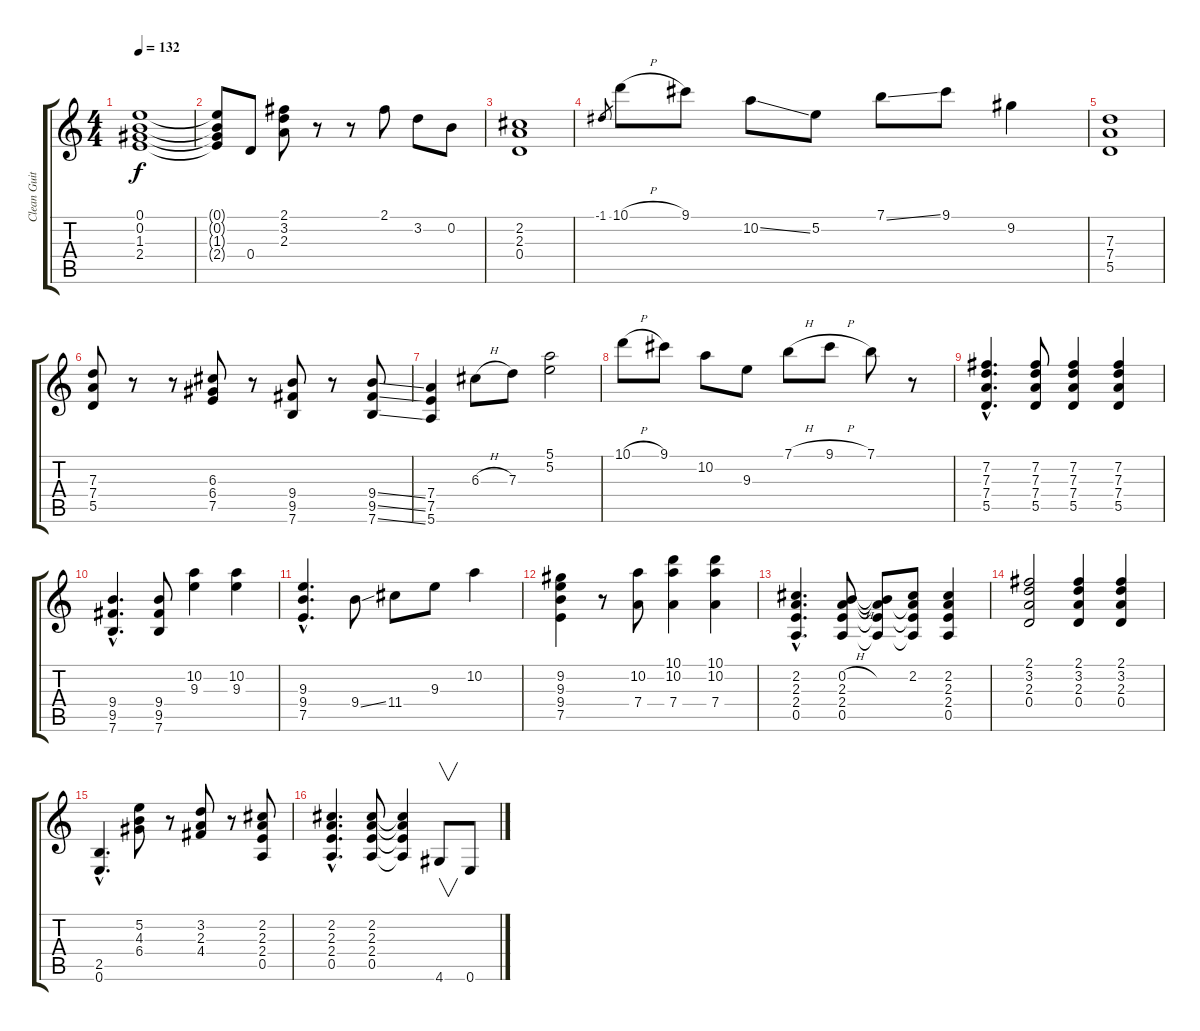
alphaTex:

\track ("Clean Guitar" "Clean Guit") {instrument electricguitarclean}
\staff {score tabs}
\tuning (E4 B3 G3 D3 A2 E2) {hide}
\ts (4 4)
\tempo 132
\clef g2
\ks c
(0.1 0.2 1.3 2.4).1{dy f} |
(0.1{t} 0.2{t} 1.3{t} 2.4{t}).8 0.4.8 (2.1 3.2 2.3).8 r.8 r.8 2.1.8 3.2.8 0.2.8 |
(2.2 2.3 0.4).1 |
-1.1.8{gr} 10.1{h}.8 9.1.8 10.2{ss}.8 5.2.8 7.1{ss}.8 9.1.8 9.2.4 |
(7.3 7.4 5.5).1 |
(7.3 7.4 5.5).8 r.8 r.8 (6.3 6.4 7.5).8 r.8 (9.4 9.5 7.6).8 r.8 (9.4{ss} 9.5{ss} 7.6{ss}).8 |
(7.4 7.5 5.6).4 6.3{h}.8 7.3.8 (5.1 5.2).2 |
10.1{h}.8 9.1.8 10.2.8 9.3.8 7.1{h}.8 9.1{h}.8 7.1.8 r.8 |
(7.2{hac} 7.3{hac} 7.4{hac} 5.5{hac}).4{d} (7.2 7.3 7.4 5.5).8 (7.2 7.3 7.4 5.5).4 (7.2 7.3 7.4 5.5).4 |
(9.4{hac} 9.5{hac} 7.6{hac}).4{d} (9.4 9.5 7.6).8 (10.2 9.3).4 (10.2 9.3).4 |
(9.3{hac} 9.4{hac} 7.5{hac}).4{d} 9.4{ss}.8 11.4.8 9.3.8 10.2.4 |
(9.2 9.3 9.4 7.5).4 r.8 (10.2 7.4).8 (10.1 10.2 7.4).4 (10.1 10.2 7.4).4 |
(2.2{hac} 2.3{hac} 2.4{hac} 0.5{hac}).4{d} (0.2{h} 2.3 2.4 0.5).8 (0.2{t} 2.3{t} 2.4{t} 0.5{t}).8 (2.2 2.3{t} 2.4{t} 0.5{t}).8 (2.2 2.3 2.4 0.5).4 |
(2.1 3.2 2.3 0.4).2 (2.1 3.2 2.3 0.4).4 (2.1 3.2 2.3 0.4).4 |
(2.5{hac} 0.6{hac}).4{d} (5.2 4.3 6.4).8 r.8 (3.2 2.3 4.4).8 r.8 (2.2 2.3 2.4 0.5).8 |
(2.2{hac} 2.3{hac} 2.4{hac} 0.5{hac}).4{d} (2.2 2.3 2.4 0.5).8 (2.2{t} 2.3{t} 2.4{t} 0.5{t}).4 4.6.8{v} 0.6.8
